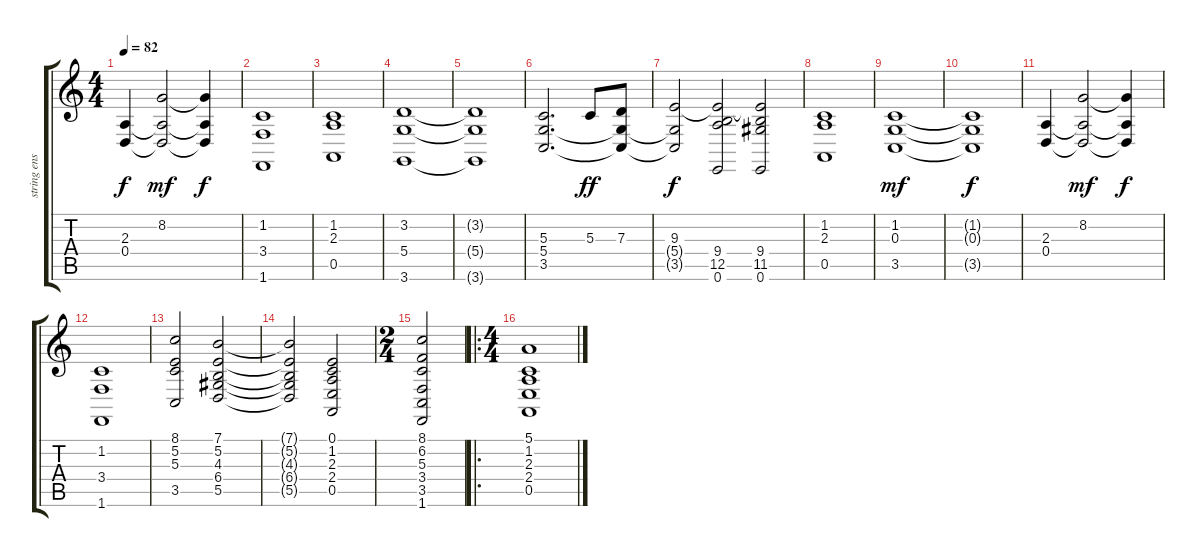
\track ("string ensemble II" "string ens") {instrument stringensemble2}
\staff {score tabs}
\tuning (E4 B3 G3 D3 A2 E2) {hide}
\ts (4 4)
\tempo 82
\clef g2
\ks c
(2.3 0.4).4{dy f} (8.2 2.3{t} 0.4{t}).2{dy mf} (8.2{t} 2.3{t} 0.4{t}).4{dy f} |
(1.2 3.4 1.6).1 |
(1.2 2.3 0.5).1 |
(3.2 5.4 3.6).1 |
(3.2{t} 5.4{t} 3.6{t}).1 |
(5.3 5.4 3.5).2{d} 5.3.8{dy ff} (7.3 5.4{t} 3.5{t}).8 |
(9.3 5.4{t} 3.5{t}).2{dy f} (9.3{t} 9.4 12.5 0.6).2 (9.3{t} 9.4 11.5 0.6).2 |
(1.2 2.3 0.5).1 |
(1.2 0.3 3.5).1{dy mf} |
(1.2{t} 0.3{t} 3.5{t}).1{dy f} |
(2.3 0.4).4 (8.2 2.3{t} 0.4{t}).2{dy mf} (8.2{t} 2.3{t} 0.4{t}).4{dy f} |
(1.2 3.4 1.6).1 |
(8.1 5.2 5.3 3.5).2 (7.1 5.2 4.3 6.4 5.5).2 |
(7.1{t} 5.2{t} 4.3{t} 6.4{t} 5.5{t}).2 (0.1 1.2 2.3 2.4 0.5).2 |
\ts (2 4)
(8.1 6.2 5.3 3.4 3.5 1.6).2 |
\ro
\ts (4 4)
(5.1 1.2 2.3 2.4 0.5).1
